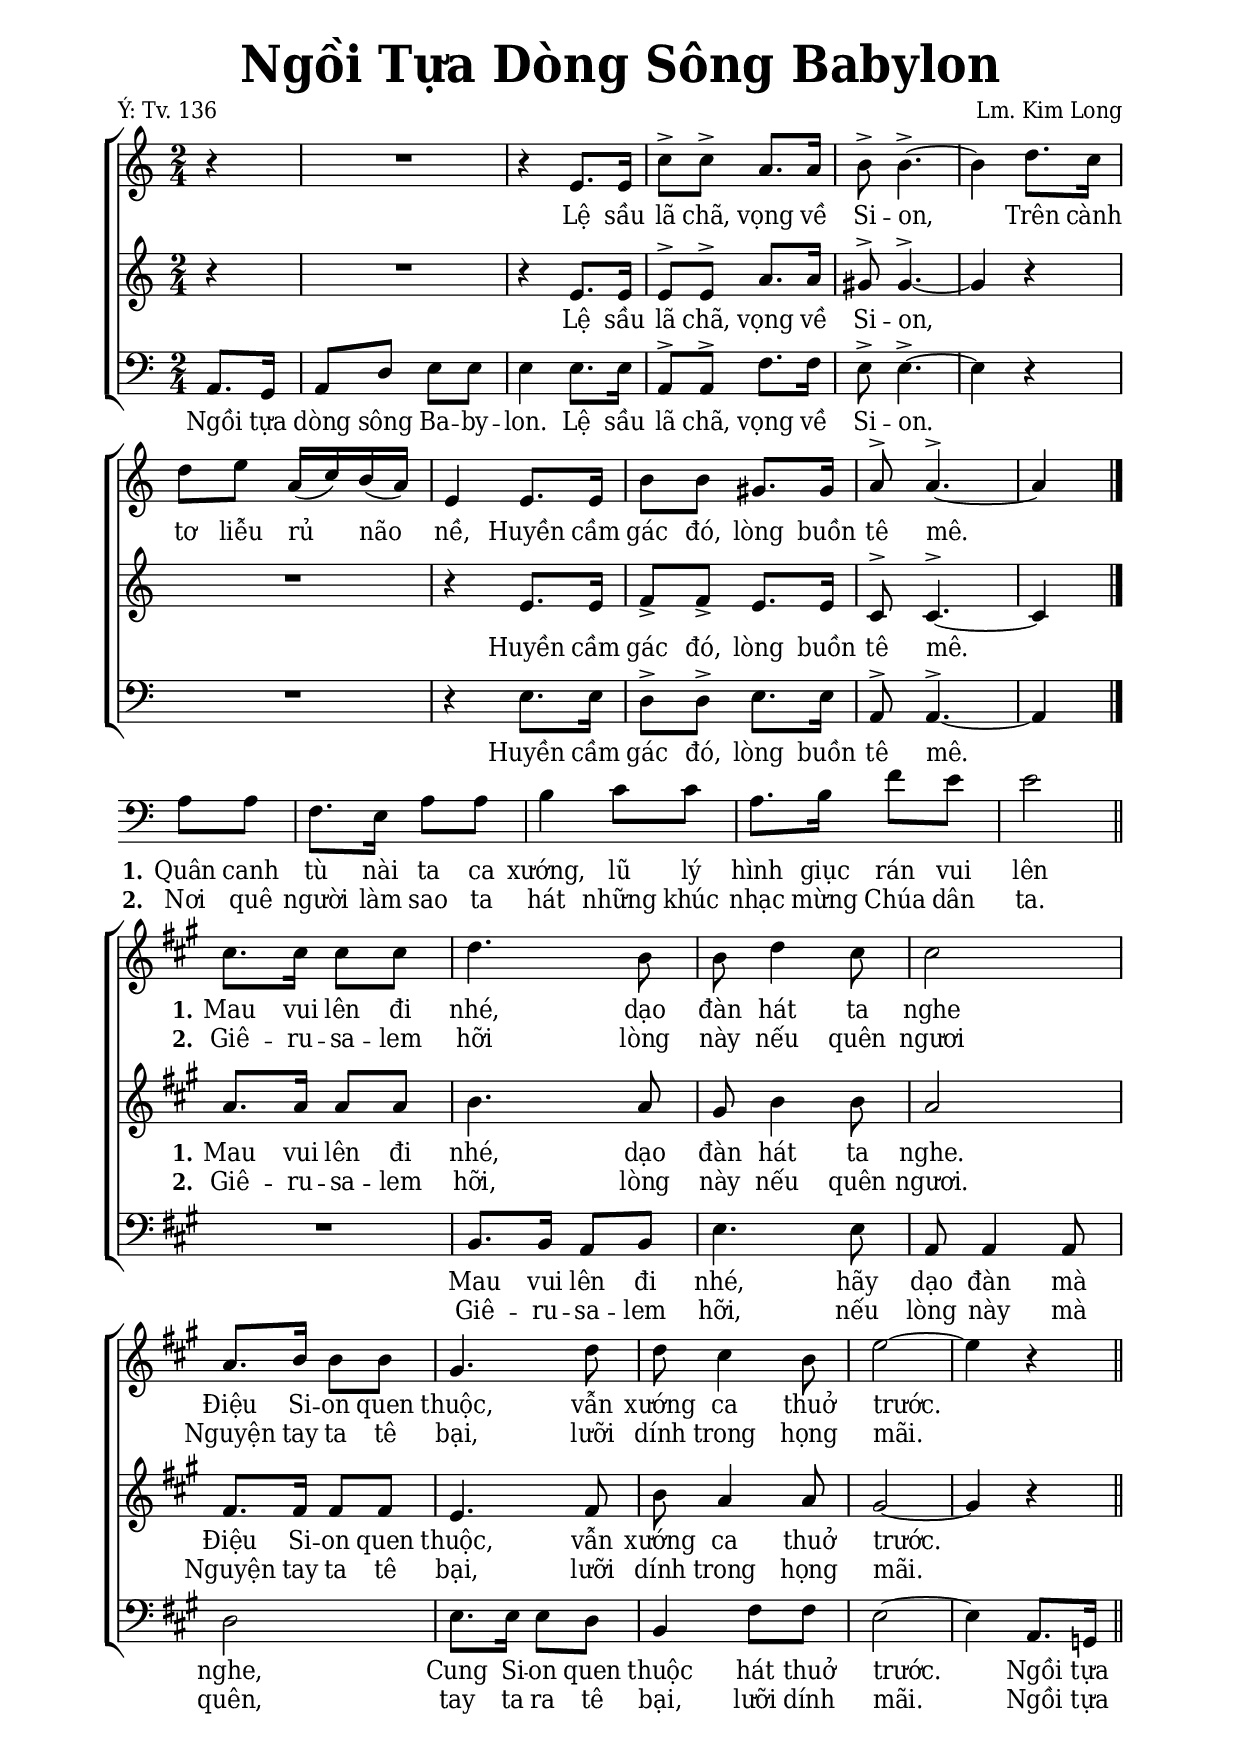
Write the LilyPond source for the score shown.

% Cài đặt chung\
\version "2.22.1"
\include "english.ly"

\header {
  title = \markup { \fontsize #3 "Ngồi Tựa Dòng Sông Babylon" }
  poet = "Ý: Tv. 136"
  composer = "Lm. Kim Long"
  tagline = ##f
}

% Nhạc phiên khúc
nhacPhienKhucSopMot = \relative c' {
  \set Staff.printKeyCancellation = ##f
  \partial 4 r4 |
  R2
  r4 e8. e16 |
  c'8 ^> c ^> a8. a16 |
  b8 ^> b4. ^> ~ |
  b4 d8. c16 |
  d8 e a,16 (c) b (a) |
  e4 e8. e16 |
  b'8 b gs8. gs16 |
  a8 ^> a4. ^> ~ |
  a4 \bar "|." \break
  r |
  R2*4
  
  \set Staff.explicitKeySignatureVisibility = #end-of-line-invisible
  \key a \major
  cs8. cs16 cs8 cs |
  d4. b8 |
  b d4 cs8 |
  cs2 |
  a8. b16 b8 b |
  gs4. d'8 |
  d cs4 b8 |
  e2 ~ |
  e4 r \bar "||"
}

nhacPhienKhucAltoMot = \relative c' {
  \set Staff.printKeyCancellation = ##f
  r4
  R2
  r4 e8. e16 |
  e8 ^> e ^> a8. a16 |
  gs8 ^> gs4. ^> ~ |
  gs4 r4 |
  R2
  r4 e8. e16 |
  f8 _> f _> e8. e16 |
  c8 ^> c4. ^> ~ |
  c4 r |
  R2*4
  
  \set Staff.explicitKeySignatureVisibility = #end-of-line-invisible
  \key a \major
  a'8. a16 a8 a |
  b4. a8 |
  gs b4 b8 |
  a2 |
  fs8. fs16 fs8 fs |
  e4. fs8 |
  b a4 a8 |
  gs2 ~ |
  gs4 r
}

nhacPhienKhucBasMot = \relative c {
  \set Staff.printKeyCancellation = ##f
  a8. g16 |
  a8 d e e |
  e4 e8. e16 |
  a,8 ^> a ^> f'8. f16 |
  e8 ^> e4. ^> ~ |
  e4 r |
  R2
  r4 e8. e16 |
  d8 ^> d ^> e8. e16 |
  a,8 ^> a4. ^> ~ |
  a4 a'8 a |
  f8. e16 a8 a |
  b4 c8 c |
  a8. b16 f'8 e |
  e2 \bar "||"
  
  \set Staff.explicitKeySignatureVisibility = #end-of-line-invisible
  \key a \major
  R2
  b,8. b16 a8 b |
  e4. e8 |
  a, a4 a8 |
  d2 |
  e8. e16 e8 d |
  b4 fs'8 fs |
  e2 ~ |
  e4 a,8. g!16
}

% Lời
loiPhienKhucSopMot = \lyrics {
  Lệ sầu lã chã, vọng về Si -- on,
  Trên cành tơ liễu rủ não nề,
  Huyền cầm gác đó, lòng buồn tê mê.
  
  \set stanza = "1."
  Mau vui lên đi nhé, dạo đàn hát ta nghe
  Điệu Si -- on quen thuộc, vẫn xướng ca thuở trước.
}

loiPhienKhucSopHai = \lyrics {
  \repeat unfold 23 { _ }
  \set stanza = "2."
  Giê -- ru -- sa -- lem hỡi
  lòng này nếu quên ngươi
  Nguyện tay ta tê bại,
  lưỡi dính trong họng mãi.
}
loiPhienKhucAltoMot = \lyrics {
  Lệ sầu lã chã, vọng về Si -- on,
  Huyền cầm gác đó, lòng buồn tê mê.
  
  \set stanza = "1."
  Mau vui lên đi nhé, dạo đàn hát ta nghe.
  Điệu Si -- on quen thuộc, vẫn xướng ca thuở trước.
}

loiPhienKhucAltoHai = \lyrics {
  \repeat unfold 16 { _ }
  \set stanza = "2."
  Giê -- ru -- sa -- lem hỡi,
  lòng này nếu quên ngươi.
  Nguyện tay ta tê bại,
  lưỡi dính trong họng mãi.
}

loiPhienKhucBasMot = \lyrics {
  Ngồi tựa dòng sông Ba -- by -- lon.
  Lệ sầu lã chã, vọng về Si -- on.
  Huyền cầm gác đó, lòng buồn tê mê.
  \set stanza = "1."
  Quân canh tù nài ta ca xướng,
  lũ lý hình giục rán vui lên
  Mau vui lên đi nhé,
  hãy dạo đàn mà nghe,
  Cung Si -- on quen thuộc hát thuở trước.
  Ngồi tựa
}

loiPhienKhucBasHai = \lyrics {
  \repeat unfold 23 { _ }
  \set stanza = "2."
  Nơi quê người làm sao ta hát
  những khúc nhạc mừng Chúa dân ta.
  Giê -- ru -- sa -- lem hỡi,
  nếu lòng này mà quên,
  tay ta ra tê bại, lưỡi dính mãi.
  Ngồi tựa
}

% Dàn trang
\paper {
  #(set-paper-size "a4")
  top-margin = 5\mm
  bottom-margin = 5\mm
  left-margin = 20\mm
  right-margin = 20\mm
  indent = #0
  #(define fonts
	 (make-pango-font-tree "Deja Vu Serif Condensed"
	 		       "Deja Vu Serif Condensed"
			       "Deja Vu Serif Condensed"
			       (/ 20 20)))
  print-page-number = ##f
  page-count = 1
  %systems-per-page = 4
}

TongNhip = {
  \key c \major \time 2/4
  \set Timing.beamExceptions = #'()
  \set Timing.baseMoment = #(ly:make-moment 1/4)
}

% Đổi kích thước nốt cho bè phụ
notBePhu =
#(define-music-function (font-size music) (number? ly:music?)
   (for-some-music
     (lambda (m)
       (if (music-is-of-type? m 'rhythmic-event)
           (begin
             (set! (ly:music-property m 'tweaks)
                   (cons `(font-size . ,font-size)
                         (ly:music-property m 'tweaks)))
             #t)
           #f))
     music)
   music)

\score {
  \new ChoirStaff <<
    %{
    \new Staff \with {
        printPartCombineTexts = ##f
      }
      <<
        \new Voice \TongNhip \partCombine 
          \nhacPhienKhucSopMot
          \notBePhu -2 { \nhacPhienKhucAltoMot }
        \new NullVoice = beSop \nhacPhienKhucSopMot
      \new Lyrics \lyricsto beSop \loiPhienKhucSopMot
      \new Lyrics \lyricsto beSop \loiPhienKhucSopHai
    >>
    %}
    \new Staff <<
      \new Voice = "beSop" {
        \clef treble \TongNhip \nhacPhienKhucSopMot
      }
      \new Lyrics \lyricsto beSop \loiPhienKhucSopMot
      \new Lyrics \lyricsto beSop \loiPhienKhucSopHai
    >>
    \new Staff <<
      \new Voice = "beAlto" {
        \clef treble \TongNhip \nhacPhienKhucAltoMot
      }
      \new Lyrics \lyricsto beAlto \loiPhienKhucAltoMot
      \new Lyrics \lyricsto beAlto \loiPhienKhucAltoHai
    >>
    \new Staff <<
      \new Voice = "beBas" {
        \clef bass \TongNhip \nhacPhienKhucBasMot
      }
      \new Lyrics \lyricsto beBas \loiPhienKhucBasMot
      \new Lyrics \lyricsto beBas \loiPhienKhucBasHai
    >>
  >>
  \layout {
    \override Lyrics.LyricSpace.minimum-distance = #0.6
    \override Score.BarNumber.break-visibility = ##(#f #f #f)
    
    \context {
      \Staff \RemoveEmptyStaves
      \override VerticalAxisGroup.remove-first = ##t
    }
    
  } 
}
